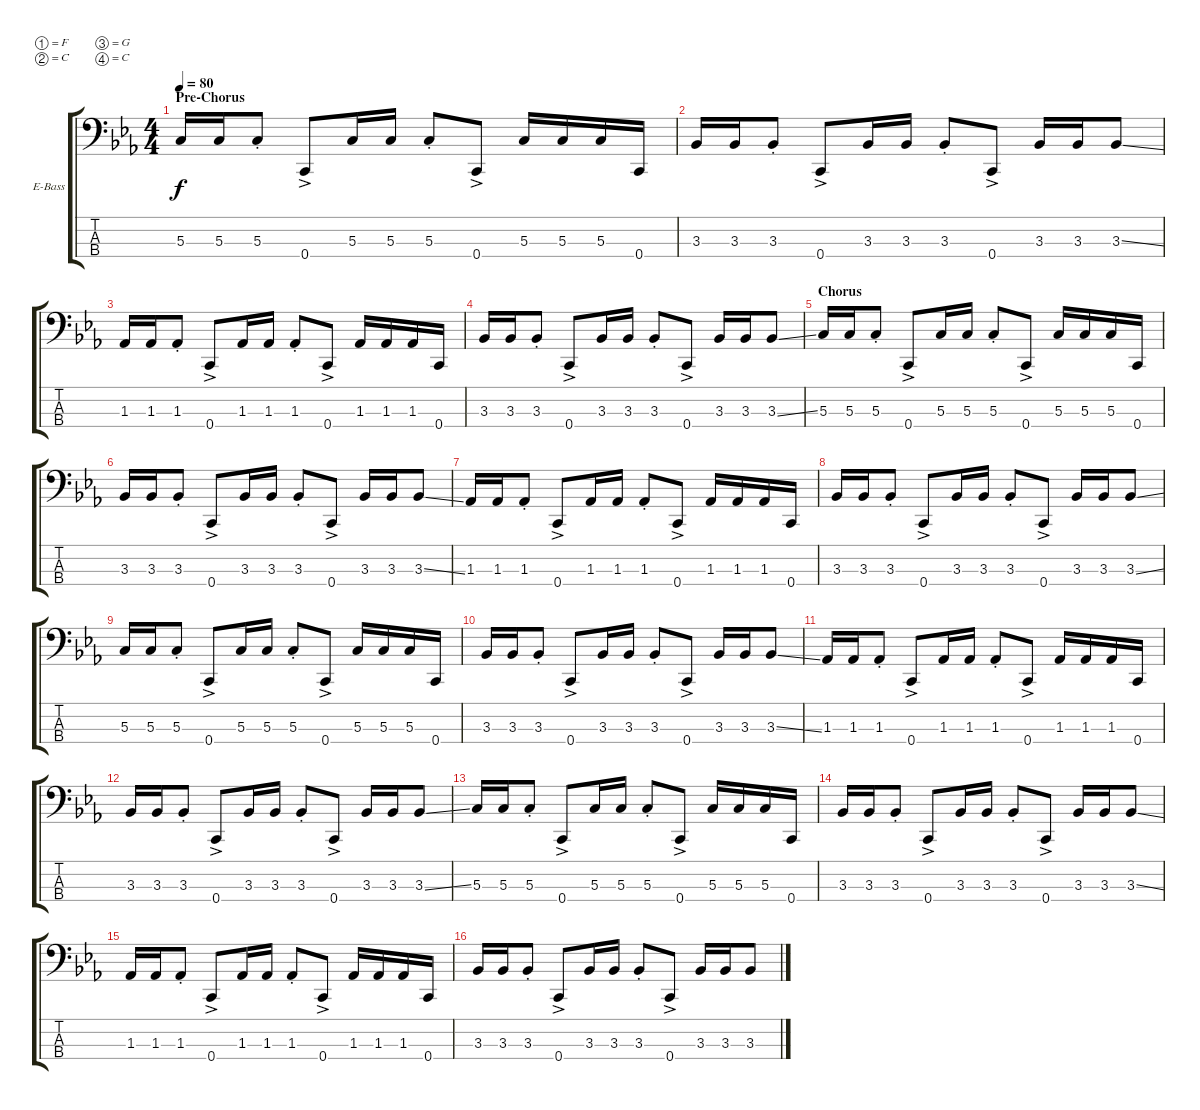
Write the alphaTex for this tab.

\defaultSystemsLayout 4
\bracketExtendMode groupsimilarinstruments
\firstSystemTrackNameOrientation horizontal
\otherSystemsTrackNameOrientation horizontal
\track ("Paul Van Bruystegem" "E-Bass") {instrument electricbassfinger}
\staff {score tabs}
\tuning (F2 C2 G1 C1)
\ts (4 4)
\section ("" "Pre-Chorus")
\tempo 80
\clef f4
\ks cminor
5.3.16{dy f} 5.3.16 5.3{st}.8 0.4{ac}.8 5.3.16 5.3.16 5.3{st}.8 0.4{ac}.8 5.3.16 5.3.16 5.3.16 0.4.16 |
3.3.16 3.3.16 3.3{st}.8 0.4{ac}.8 3.3.16 3.3.16 3.3{st}.8 0.4{ac}.8 3.3.16 3.3.16 3.3{ss}.8 |
1.3.16 1.3.16 1.3{st}.8 0.4{ac}.8 1.3.16 1.3.16 1.3{st}.8 0.4{ac}.8 1.3.16 1.3.16 1.3.16 0.4.16 |
3.3.16 3.3.16 3.3{st}.8 0.4{ac}.8 3.3.16 3.3.16 3.3{st}.8 0.4{ac}.8 3.3.16 3.3.16 3.3{ss}.8 |
\section ("" "Chorus")
5.3.16 5.3.16 5.3{st}.8 0.4{ac}.8 5.3.16 5.3.16 5.3{st}.8 0.4{ac}.8 5.3.16 5.3.16 5.3.16 0.4.16 |
3.3.16 3.3.16 3.3{st}.8 0.4{ac}.8 3.3.16 3.3.16 3.3{st}.8 0.4{ac}.8 3.3.16 3.3.16 3.3{ss}.8 |
1.3.16 1.3.16 1.3{st}.8 0.4{ac}.8 1.3.16 1.3.16 1.3{st}.8 0.4{ac}.8 1.3.16 1.3.16 1.3.16 0.4.16 |
3.3.16 3.3.16 3.3{st}.8 0.4{ac}.8 3.3.16 3.3.16 3.3{st}.8 0.4{ac}.8 3.3.16 3.3.16 3.3{ss}.8 |
5.3.16 5.3.16 5.3{st}.8 0.4{ac}.8 5.3.16 5.3.16 5.3{st}.8 0.4{ac}.8 5.3.16 5.3.16 5.3.16 0.4.16 |
3.3.16 3.3.16 3.3{st}.8 0.4{ac}.8 3.3.16 3.3.16 3.3{st}.8 0.4{ac}.8 3.3.16 3.3.16 3.3{ss}.8 |
1.3.16 1.3.16 1.3{st}.8 0.4{ac}.8 1.3.16 1.3.16 1.3{st}.8 0.4{ac}.8 1.3.16 1.3.16 1.3.16 0.4.16 |
3.3.16 3.3.16 3.3{st}.8 0.4{ac}.8 3.3.16 3.3.16 3.3{st}.8 0.4{ac}.8 3.3.16 3.3.16 3.3{ss}.8 |
5.3.16 5.3.16 5.3{st}.8 0.4{ac}.8 5.3.16 5.3.16 5.3{st}.8 0.4{ac}.8 5.3.16 5.3.16 5.3.16 0.4.16 |
3.3.16 3.3.16 3.3{st}.8 0.4{ac}.8 3.3.16 3.3.16 3.3{st}.8 0.4{ac}.8 3.3.16 3.3.16 3.3{ss}.8 |
1.3.16 1.3.16 1.3{st}.8 0.4{ac}.8 1.3.16 1.3.16 1.3{st}.8 0.4{ac}.8 1.3.16 1.3.16 1.3.16 0.4.16 |
3.3.16 3.3.16 3.3{st}.8 0.4{ac}.8 3.3.16 3.3.16 3.3{st}.8 0.4{ac}.8 3.3.16 3.3.16 3.3.8
